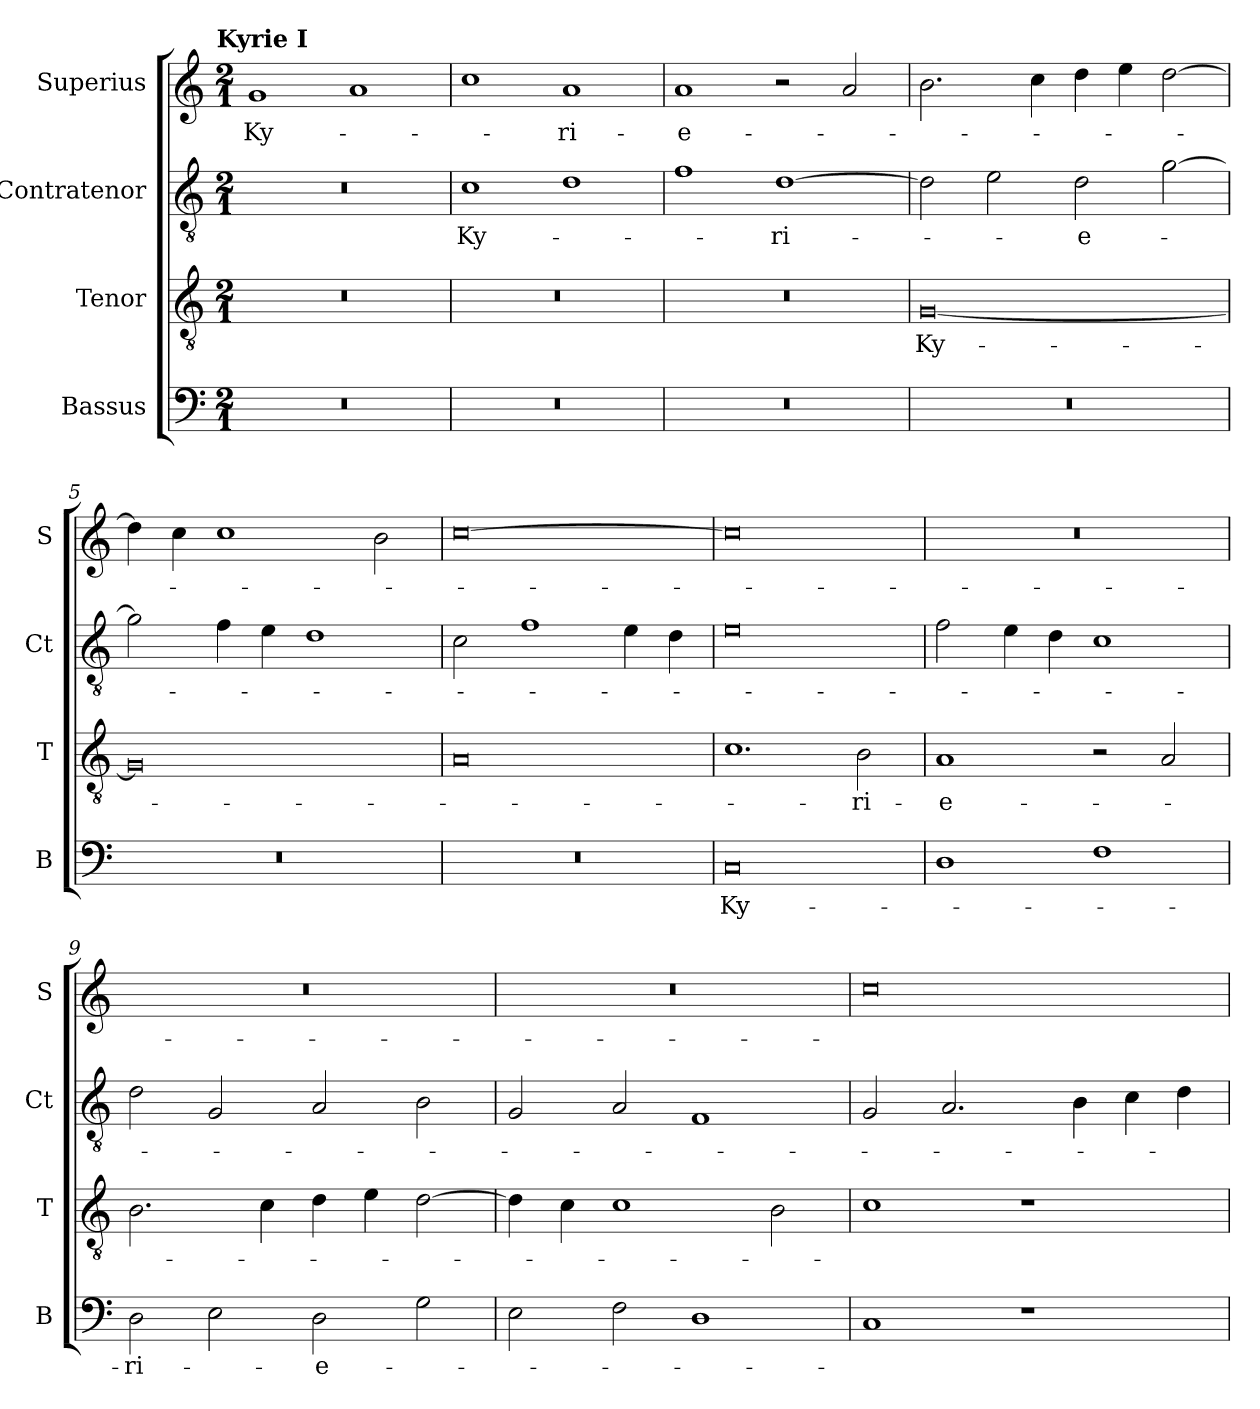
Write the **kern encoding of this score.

**kern	**text	**kern	**text	**kern	**text	**kern	**text
*part4	*part4	*part3	*part3	*part2	*part2	*part1	*part1
*staff4	*staff4	*staff3	*staff3	*staff2	*staff2	*staff1	*staff1
*I"Bassus	*	*I"Tenor	*	*I"Contratenor	*	*I"Superius	*
*I'B	*	*I'T	*	*I'Ct	*	*I'S	*
*clefF4	*	*clefGv2	*	*clefGv2	*	*clefG2	*
*k[]	*	*k[]	*	*k[]	*	*k[]	*
!!LO:TX:omd:t=Kyrie I
*M2/1	*	*M2/1	*	*M2/1	*	*M2/1	*
=1	=1	=1	=1	=1	=1	=1	=1
0r	.	0r	.	0r	.	1g	Ky-
.	.	.	.	.	.	1a	.
=2	=2	=2	=2	=2	=2	=2	=2
0r	.	0r	.	1c	Ky-	1cc	.
.	.	.	.	1d	.	1a	-ri-
=3	=3	=3	=3	=3	=3	=3	=3
0r	.	0r	.	1f	.	1a	-e-
.	.	.	.	[1d	-ri-	2r	.
.	.	.	.	.	.	2a/	.
=4	=4	=4	=4	=4	=4	=4	=4
0r	.	[0G	Ky-	2d\]	.	2.b\	.
.	.	.	.	2e\	.	.	.
.	.	.	.	.	.	4cc\	.
.	.	.	.	2d\	-e-	4dd\	.
.	.	.	.	.	.	4ee\	.
.	.	.	.	[2g\	.	[2dd\	.
=5	=5	=5	=5	=5	=5	=5	=5
0r	.	0G]	.	2g\]	.	4dd\]	.
.	.	.	.	.	.	4cc\	.
.	.	.	.	4f\	.	1cc	.
.	.	.	.	4e\	.	.	.
.	.	.	.	1d	.	.	.
.	.	.	.	.	.	2b\	.
=6	=6	=6	=6	=6	=6	=6	=6
0r	.	0A	.	2c\	.	[0cc	.
.	.	.	.	1f	.	.	.
.	.	.	.	4e\	.	.	.
.	.	.	.	4d\	.	.	.
=7	=7	=7	=7	=7	=7	=7	=7
0C	Ky-	1.c	.	0e	.	0cc]	.
.	.	2B\	-ri-	.	.	.	.
=8	=8	=8	=8	=8	=8	=8	=8
1D	.	1A	-e-	2f\	.	0r	.
.	.	.	.	4e\	.	.	.
.	.	.	.	4d\	.	.	.
1F	.	2r	.	1c	.	.	.
.	.	2A/	.	.	.	.	.
=9	=9	=9	=9	=9	=9	=9	=9
2D\	-ri-	2.B\	.	2d\	.	0r	.
2E\	.	.	.	2G/	.	.	.
.	.	4c\	.	.	.	.	.
2D\	-e-	4d\	.	2A/	.	.	.
.	.	4e\	.	.	.	.	.
2G\	.	[2d\	.	2B\	.	.	.
=10	=10	=10	=10	=10	=10	=10	=10
2E\	.	4d\]	.	2G/	.	0r	.
.	.	4c\	.	.	.	.	.
2F\	.	1c	.	2A/	.	.	.
1D	.	.	.	1F	.	.	.
.	.	2B\	.	.	.	.	.
=11	=11	=11	=11	=11	=11	=11	=11
1C	.	1c	.	2G/	.	0cc	.
.	.	.	.	2.A/	.	.	.
1r	.	1r	.	.	.	.	.
.	.	.	.	4B\	.	.	.
.	.	.	.	4c\	.	.	.
.	.	.	.	4d\	.	.	.
=	=	=	=	=	=	=	=
*-	*-	*-	*-	*-	*-	*-	*-
